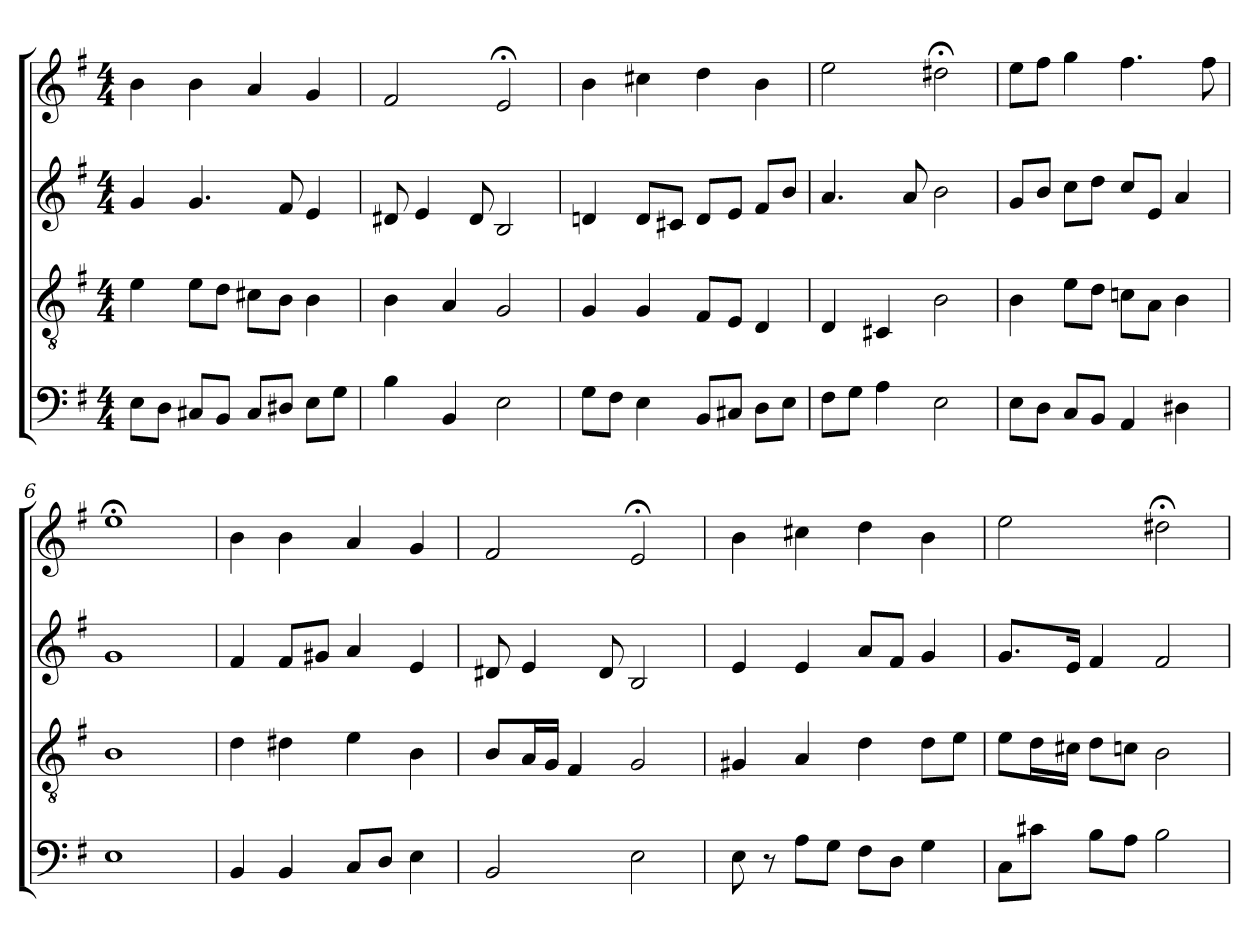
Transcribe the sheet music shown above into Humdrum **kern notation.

**kern	**kern	**kern	**kern
*part4	*part3	*part2	*part1
*staff4	*staff3	*staff2	*staff1
*clefF4	*clefGv2	*clefG2	*clefG2
*k[f#]	*k[f#]	*k[f#]	*k[f#]
*M4/4	*M4/4	*M4/4	*M4/4
=1	=1	=1	=1
8E\L	4e\	4g/	4b\
8D\J	.	.	.
8C#X/L	8e\L	4.g/	4b\
8BB/J	8d\J	.	.
8C#/L	8c#X\L	.	4a/
8D#X/J	8B\J	8f#/	.
8E\L	4B\	4e/	4g/
8G\J	.	.	.
=2	=2	=2	=2
4B\	4B\	8d#X/	2f#/
.	.	4e/	.
4BB/	4A/	.	.
.	.	8d#/	.
2E\	2G/	2B/	2e;/
=3	=3	=3	=3
8G\L	4G/	4dn/	4b\
8F#\J	.	.	.
4E\	4G/	8d/L	4cc#X\
.	.	8c#X/J	.
8BB/L	8F#/L	8d/L	4dd\
8C#X/J	8E/J	8e/J	.
8D\L	4D/	8f#/L	4b\
8E\J	.	8b/J	.
=4	=4	=4	=4
8F#\L	4D/	4.a/	2ee\
8G\J	.	.	.
4A\	4C#X/	.	.
.	.	8a/	.
2E\	2B\	2b\	2dd#X;\
=5	=5	=5	=5
8E\L	4B\	8g/L	8ee\L
8D\J	.	8b/J	8ff#\J
8C/L	8e\L	8cc\L	4gg\
8BB/J	8d\J	8dd\J	.
4AA/	8cn\L	8cc/L	4.ff#\
.	8A\J	8e/J	.
4D#X\	4B\	4a/	.
.	.	.	8ff#\
=6	=6	=6	=6
1E	1B	1g	1ee;
!!LO:LB:g=z
=7	=7	=7	=7
4BB/	4d\	4f#/	4b\
4BB/	4d#X\	8f#/L	4b\
.	.	8g#X/J	.
8C/L	4e\	4a/	4a/
8D/J	.	.	.
4E\	4B\	4e/	4g/
=8	=8	=8	=8
2BB/	8B/L	8d#X/	2f#/
.	16A/L	4e/	.
.	16G/JJ	.	.
.	4F#/	.	.
.	.	8d#/	.
2E\	2G/	2B/	2e;/
=9	=9	=9	=9
8E\	4G#X/	4e/	4b\
8r	.	.	.
8A\L	4A/	4e/	4cc#X\
8G\J	.	.	.
8F#\L	4d\	8a/L	4dd\
8D\J	.	8f#/J	.
4G\	8d\L	4g/	4b\
.	8e\J	.	.
=10	=10	=10	=10
8C\L	8e\L	8.g/L	2ee\
8c#X\J	16d\L	.	.
.	16c#X\JJ	16e/Jk	.
8B\L	8d\L	4f#/	.
8A\J	8cn\J	.	.
2B\	2B\	2f#/	2dd#X;\
=	=	=	=
*-	*-	*-	*-
